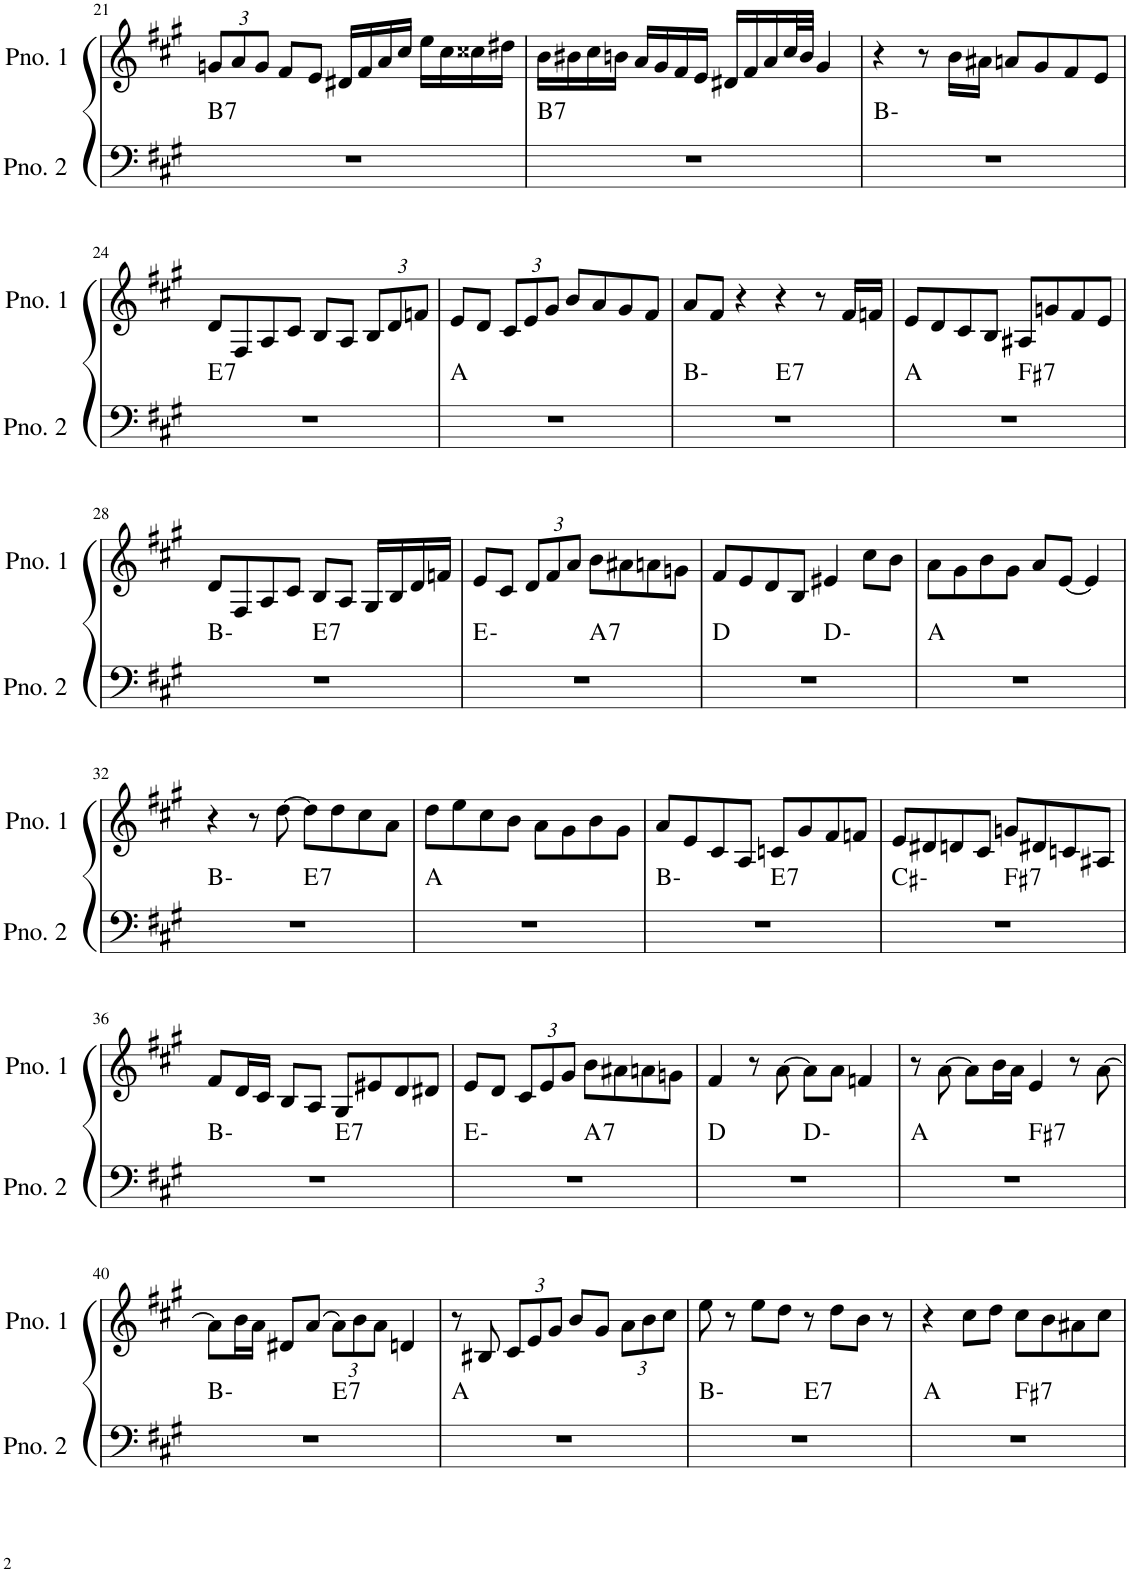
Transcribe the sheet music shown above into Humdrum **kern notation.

**kern	**harte	**kern
*part2	*part2	*part1
*staff2	*	*staff1
*I"ピアノ 2	*	*I"ピアノ 1
!!LO:PB:g=z
*clefF4	*	*clefG2
*k[f#c#g#]	*	*k[f#c#g#]
*M4/4	*	*M4/4
*	*	*Xbrackettup
=21	=21	=21
!	!LO:H:kt=7	!
1r	B:7	12gn/L
.	.	12a/
.	.	12g/J
.	.	8f#/L
.	.	8e/J
.	.	16d#X/LL
.	.	16f#/
.	.	16a/
.	.	16cc#/JJ
.	.	16ee\LL
.	.	16cc#\
.	.	16cc##X\
.	.	16dd#X\JJ
=22	=22	=22
!	!LO:H:kt=7	!
1r	B:7	16b\LL
.	.	16b#X\
.	.	16cc#\
.	.	16bn\JJ
.	.	16a/LL
.	.	16g#/
.	.	16f#/
.	.	16e/JJ
.	.	16d#X/LL
.	.	16f#/
.	.	16a/
.	.	32cc#/L
.	.	32b/JJJ
.	.	4g#/
=23	=23	=23
1r	B:min	4r
.	.	8r
.	.	16b\LL
.	.	16a#X\JJ
.	.	8an/L
.	.	8g#/
.	.	8f#/
.	.	8e/J
!!LO:LB:g=z
=24	=24	=24
!	!LO:H:kt=7	!
1r	E:7	8d/L
.	.	8F#/
.	.	8A/
.	.	8c#/J
.	.	8B/L
.	.	8A/J
.	.	12B/L
.	.	12d/
.	.	12fn/J
=25	=25	=25
1r	A:maj	8e/L
.	.	8d/J
.	.	12c#/L
.	.	12e/
.	.	12g#/J
.	.	8b/L
.	.	8a/
.	.	8g#/
.	.	8f#/J
=26	=26	=26
*^	*	*
1r	2ryy	B:min	8a/L
.	.	.	8f#/J
.	.	.	4r
!	!	!LO:H:kt=7	!
.	2ryy	E:7	4r
.	.	.	8r
.	.	.	16f#/LL
.	.	.	16fn/JJ
=27	=27	=27	=27
1r	2ryy	A:maj	8e/L
.	.	.	8d/
.	.	.	8c#/
.	.	.	8B/J
!	!	!LO:H:kt=7	!
.	2ryy	F#:7	8A#X/L
.	.	.	8gn/
.	.	.	8f#/
.	.	.	8e/J
!!LO:LB:g=z
=28	=28	=28	=28
1r	2ryy	B:min	8d/L
.	.	.	8F#/
.	.	.	8A/
.	.	.	8c#/J
!	!	!LO:H:kt=7	!
.	2ryy	E:7	8B/L
.	.	.	8A/J
.	.	.	16G#/LL
.	.	.	16B/
.	.	.	16d/
.	.	.	16fn/JJ
=29	=29	=29	=29
1r	2ryy	E:min	8e/L
.	.	.	8c#/J
.	.	.	12d/L
.	.	.	12f#/
.	.	.	12a/J
!	!	!LO:H:kt=7	!
.	2ryy	A:7	8b\L
.	.	.	8a#X\
.	.	.	8an\
.	.	.	8gn\J
=30	=30	=30	=30
1r	2ryy	D:maj	8f#/L
.	.	.	8e/
.	.	.	8d/
.	.	.	8B/J
.	2ryy	D:min	4e#X/
.	.	.	8cc#\L
.	.	.	8b\J
*v	*v	*	*
=31	=31	=31
1r	A:maj	8a\L
.	.	8g#\
.	.	8b\
.	.	8g#\J
.	.	8a/L
.	.	[8e/J
.	.	4e/]
!!LO:LB:g=z
=32	=32	=32
*^	*	*
1r	2ryy	B:min	4r
.	.	.	8r
.	.	.	[8dd\
!	!	!LO:H:kt=7	!
.	2ryy	E:7	8dd\L]
.	.	.	8dd\
.	.	.	8cc#\
.	.	.	8a\J
*v	*v	*	*
=33	=33	=33
1r	A:maj	8dd\L
.	.	8ee\
.	.	8cc#\
.	.	8b\J
.	.	8a\L
.	.	8g#\
.	.	8b\
.	.	8g#\J
=34	=34	=34
*^	*	*
1r	2ryy	B:min	8a/L
.	.	.	8e/
.	.	.	8c#/
.	.	.	8A/J
!	!	!LO:H:kt=7	!
.	2ryy	E:7	8cn/L
.	.	.	8g#/
.	.	.	8f#/
.	.	.	8fn/J
=35	=35	=35	=35
1r	2ryy	C#:min	8e/L
.	.	.	8d#X/
.	.	.	8dn/
.	.	.	8c#/J
!	!	!LO:H:kt=7	!
.	2ryy	F#:7	8gn/L
.	.	.	8d#X/
.	.	.	8cn/
.	.	.	8A#X/J
!!LO:LB:g=z
=36	=36	=36	=36
1r	2ryy	B:min	8f#/L
.	.	.	16d/L
.	.	.	16c#/JJ
.	.	.	8B/L
.	.	.	8A/J
!	!	!LO:H:kt=7	!
.	2ryy	E:7	8G#/L
.	.	.	8e#X/
.	.	.	8d/
.	.	.	8d#X/J
=37	=37	=37	=37
1r	2ryy	E:min	8e/L
.	.	.	8d/J
.	.	.	12c#/L
.	.	.	12e/
.	.	.	12g#/J
!	!	!LO:H:kt=7	!
.	2ryy	A:7	8b\L
.	.	.	8a#X\
.	.	.	8an\
.	.	.	8gn\J
=38	=38	=38	=38
1r	2ryy	D:maj	4f#/
.	.	.	8r
.	.	.	[8a\
.	2ryy	D:min	8a\L]
.	.	.	8a\J
.	.	.	4fn/
=39	=39	=39	=39
1r	2ryy	A:maj	8r
.	.	.	[8a\
.	.	.	8a\L]
.	.	.	16b\L
.	.	.	16a\JJ
!	!	!LO:H:kt=7	!
.	2ryy	F#:7	4e/
.	.	.	8r
.	.	.	[8a\
!!LO:LB:g=z
=40	=40	=40	=40
1r	2ryy	B:min	8a\L]
.	.	.	16b\L
.	.	.	16a\JJ
.	.	.	8d#X/L
.	.	.	(8a/J
!	!	!LO:H:kt=7	!
.	2ryy	E:7	12a\L)
.	.	.	12b\
.	.	.	12a\J
.	.	.	4dn/
*v	*v	*	*
=41	=41	=41
1r	A:maj	8r
.	.	8B#X/
.	.	12c#/L
.	.	12e/
.	.	12g#/J
.	.	8b/L
.	.	8g#/J
.	.	12a\L
.	.	12b\
.	.	12cc#\J
=42	=42	=42
*^	*	*
1r	2ryy	B:min	8ee\
.	.	.	8r
.	.	.	8ee\L
.	.	.	8dd\J
!	!	!LO:H:kt=7	!
.	2ryy	E:7	8r
.	.	.	8dd\L
.	.	.	8b\J
.	.	.	8r
=43	=43	=43	=43
1r	2ryy	A:maj	4r
.	.	.	8cc#\L
.	.	.	8dd\J
!	!	!LO:H:kt=7	!
.	2ryy	F#:7	8cc#\L
.	.	.	8b\
.	.	.	8a#X\
.	.	.	8cc#\J
*v	*v	*	*
=	=	=
*-	*-	*-
